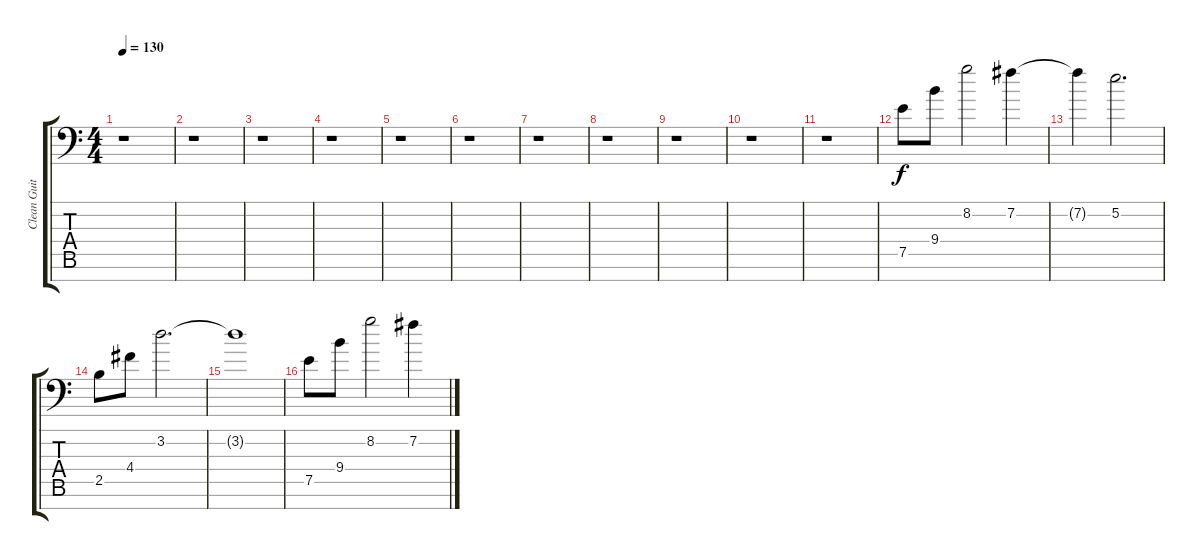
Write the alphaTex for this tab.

\track ("Clean Guitar" "Clean Guit") {instrument electricguitarjazz}
\staff {score tabs}
\tuning (E4 B3 G3 D3 A2 E2 A1) {hide}
\ts (4 4)
\tempo 130
\clef f4
\ks c
r.1{dy f} |
r.1 |
r.1 |
r.1 |
r.1 |
r.1 |
r.1 |
r.1 |
r.1 |
r.1 |
r.1 |
7.5.8 9.4.8 8.2.2 7.2.4 |
7.2{t}.4 5.2.2{d} |
2.5.8 4.4.8 3.2.2{d} |
3.2{t}.1 |
7.5.8 9.4.8 8.2.2 7.2.4
